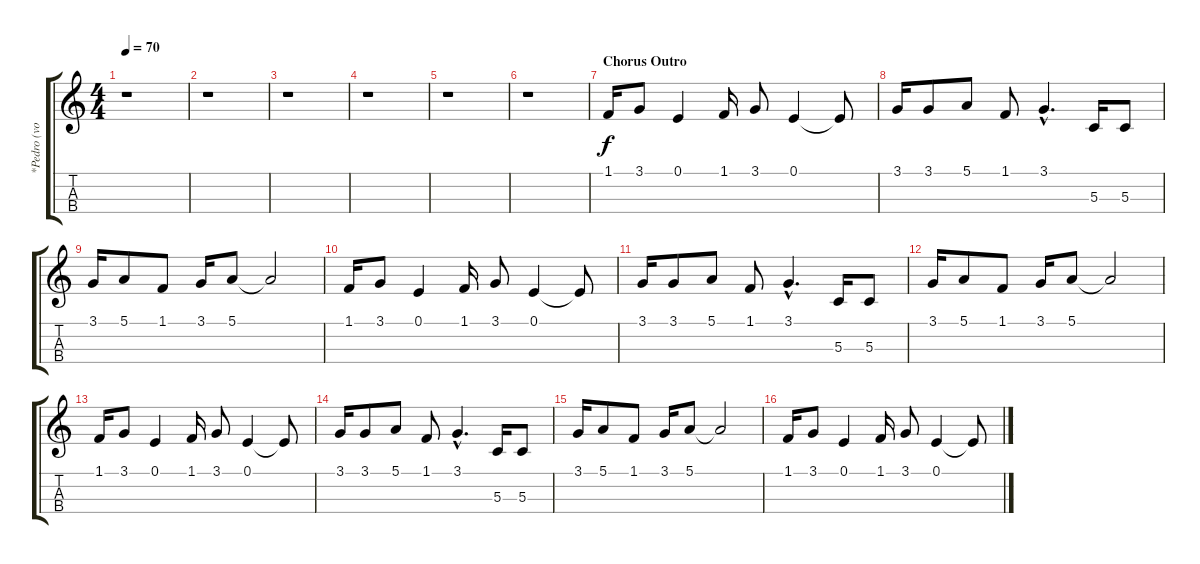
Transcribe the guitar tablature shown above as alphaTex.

\track ("*Pedro (vocals)" "*Pedro (vo") {instrument tenorsax}
\staff {score tabs}
\tuning (E4 B3 G3 D3) {hide}
\ts (4 4)
\tempo 70
\clef g2
\ks c
r.1{dy f} |
r.1 |
r.1 |
r.1 |
r.1 |
r.1 |
\section ("" "Chorus Outro")
1.1.16 3.1.8 0.1.4 1.1.16 3.1.8 0.1.4 0.1{t}.8 |
3.1.16 3.1.8 5.1.8 1.1.8 3.1{hac}.4{d} 5.3.16 5.3.8 |
3.1.16 5.1.8 1.1.8 3.1.16 5.1.8 5.1{t}.2 |
1.1.16 3.1.8 0.1.4 1.1.16 3.1.8 0.1.4 0.1{t}.8 |
3.1.16 3.1.8 5.1.8 1.1.8 3.1{hac}.4{d} 5.3.16 5.3.8 |
3.1.16 5.1.8 1.1.8 3.1.16 5.1.8 5.1{t}.2 |
1.1.16 3.1.8 0.1.4 1.1.16 3.1.8 0.1.4 0.1{t}.8 |
3.1.16 3.1.8 5.1.8 1.1.8 3.1{hac}.4{d} 5.3.16 5.3.8 |
3.1.16 5.1.8 1.1.8 3.1.16 5.1.8 5.1{t}.2 |
1.1.16 3.1.8 0.1.4 1.1.16 3.1.8 0.1.4 0.1{t}.8
